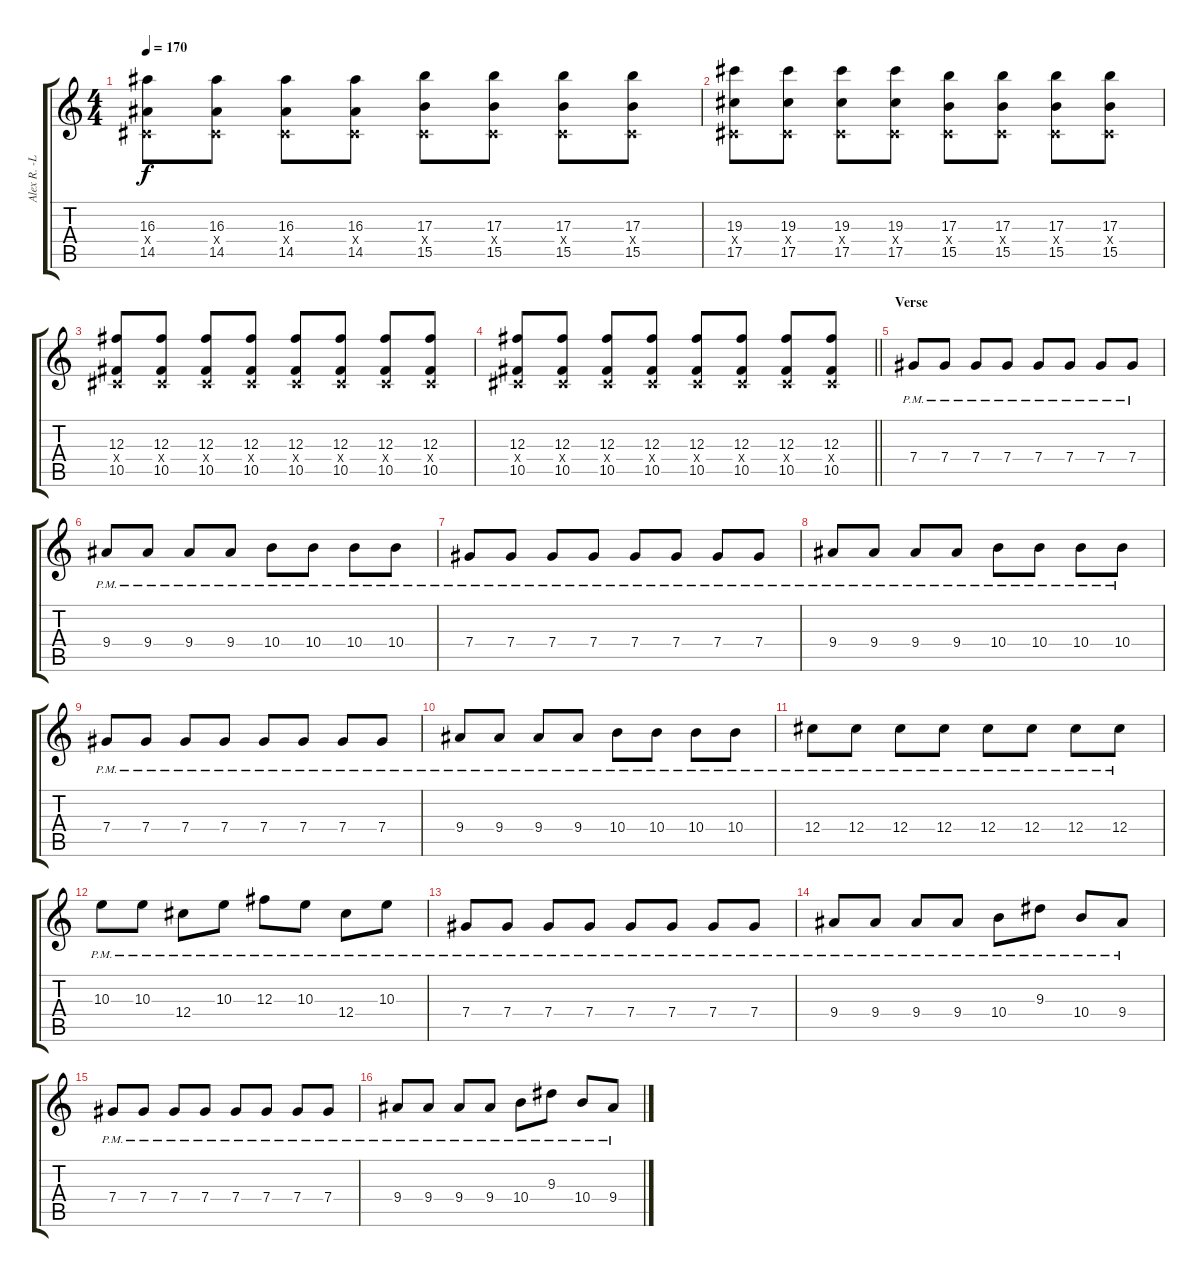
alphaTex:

\track ("Alex R. -Lead" "Alex R. -L") {instrument distortionguitar}
\staff {score tabs}
\tuning (Eb4 Bb3 Gb3 Db3 Ab2 Eb2) {hide}
\ts (4 4)
\tempo 170
\clef g2
\ks c
(16.3 0.4{x} 14.5).8{dy f} (16.3 0.4{x} 14.5).8 (16.3 0.4{x} 14.5).8 (16.3 0.4{x} 14.5).8 (17.3 0.4{x} 15.5).8 (17.3 0.4{x} 15.5).8 (17.3 0.4{x} 15.5).8 (17.3 0.4{x} 15.5).8 |
(19.3 0.4{x} 17.5).8 (19.3 0.4{x} 17.5).8 (19.3 0.4{x} 17.5).8 (19.3 0.4{x} 17.5).8 (17.3 0.4{x} 15.5).8 (17.3 0.4{x} 15.5).8 (17.3 0.4{x} 15.5).8 (17.3 0.4{x} 15.5).8 |
(12.3 0.4{x} 10.5).8 (12.3 0.4{x} 10.5).8 (12.3 0.4{x} 10.5).8 (12.3 0.4{x} 10.5).8 (12.3 0.4{x} 10.5).8 (12.3 0.4{x} 10.5).8 (12.3 0.4{x} 10.5).8 (12.3 0.4{x} 10.5).8 |
\barLineRight lightlight
(12.3 0.4{x} 10.5).8 (12.3 0.4{x} 10.5).8 (12.3 0.4{x} 10.5).8 (12.3 0.4{x} 10.5).8 (12.3 0.4{x} 10.5).8 (12.3 0.4{x} 10.5).8 (12.3 0.4{x} 10.5).8 (12.3 0.4{x} 10.5).8 |
\section ("" "Verse")
7.4{pm}.8 7.4{pm}.8 7.4{pm}.8 7.4{pm}.8 7.4{pm}.8 7.4{pm}.8 7.4{pm}.8 7.4{pm}.8 |
9.4{pm}.8 9.4{pm}.8 9.4{pm}.8 9.4{pm}.8 10.4{pm}.8 10.4{pm}.8 10.4{pm}.8 10.4{pm}.8 |
7.4{pm}.8 7.4{pm}.8 7.4{pm}.8 7.4{pm}.8 7.4{pm}.8 7.4{pm}.8 7.4{pm}.8 7.4{pm}.8 |
9.4{pm}.8 9.4{pm}.8 9.4{pm}.8 9.4{pm}.8 10.4{pm}.8 10.4{pm}.8 10.4{pm}.8 10.4{pm}.8 |
7.4{pm}.8 7.4{pm}.8 7.4{pm}.8 7.4{pm}.8 7.4{pm}.8 7.4{pm}.8 7.4{pm}.8 7.4{pm}.8 |
9.4{pm}.8 9.4{pm}.8 9.4{pm}.8 9.4{pm}.8 10.4{pm}.8 10.4{pm}.8 10.4{pm}.8 10.4{pm}.8 |
12.4{pm}.8 12.4{pm}.8 12.4{pm}.8 12.4{pm}.8 12.4{pm}.8 12.4{pm}.8 12.4{pm}.8 12.4{pm}.8 |
10.3{pm}.8 10.3{pm}.8 12.4{pm}.8 10.3{pm}.8 12.3{pm}.8 10.3{pm}.8 12.4{pm}.8 10.3{pm}.8 |
7.4{pm}.8 7.4{pm}.8 7.4{pm}.8 7.4{pm}.8 7.4{pm}.8 7.4{pm}.8 7.4{pm}.8 7.4{pm}.8 |
9.4{pm}.8 9.4{pm}.8 9.4{pm}.8 9.4{pm}.8 10.4{pm}.8 9.3{pm}.8 10.4{pm}.8 9.4{pm}.8 |
7.4{pm}.8 7.4{pm}.8 7.4{pm}.8 7.4{pm}.8 7.4{pm}.8 7.4{pm}.8 7.4{pm}.8 7.4{pm}.8 |
9.4{pm}.8 9.4{pm}.8 9.4{pm}.8 9.4{pm}.8 10.4{pm}.8 9.3{pm}.8 10.4{pm}.8 9.4{pm}.8
